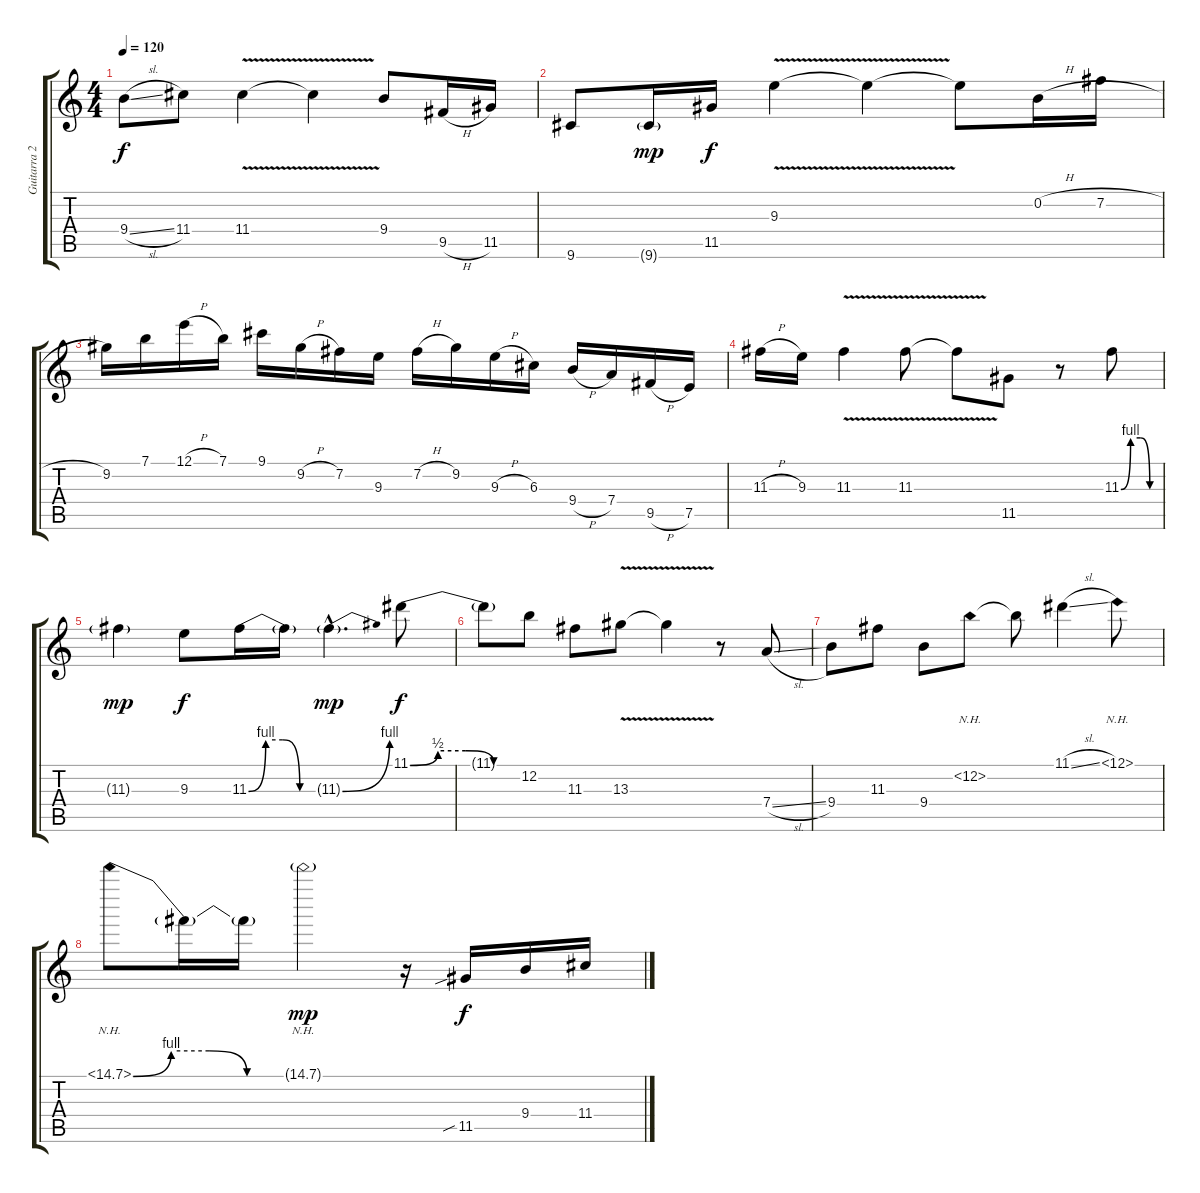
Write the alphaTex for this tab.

\track ("Guitarra 2" "Guitarra 2") {instrument overdrivenguitar}
\staff {score tabs}
\tuning (E4 B3 G3 D3 A2 E2) {hide}
\ts (4 4)
\tempo 120
\clef g2
\ks c
9.4{sl}.8{dy f} 11.4.8 11.4{v}.4 11.4{t}.4 9.4.8 9.5{h}.16 11.5.16 |
9.6.8 9.6{g}.16{dy mp} 11.5.16{dy f} 9.3{v}.4 9.3{t}.4 9.3{t}.8 0.2{h}.16 7.2{h}.16 |
9.2.16 7.1.16 12.1{h}.16 7.1.16 9.1.16 9.2{h}.16 7.2.16 9.3.16 7.2{h}.16 9.2.16 9.3{h}.16 6.3.16 9.4{h}.16 7.4.16 9.5{h}.16 7.5.16 |
11.3{h}.16 9.3.16 11.3{v}.4 11.3{v}.8 11.3{t}.8 11.5.8 r.8 11.3{be (custom 0 0 15 4 30 4 45 0 60 0)}.8 |
11.3{g}.4{dy mp} 9.3.8{dy f} 11.3{be (custom 0 0 15 4 30 4 45 0 60 0)}.16 11.3{t}.16 11.3{be (bend 0 0 60 4) g hac}.4{d dy mp} 11.1{be (custom 0 0 15 2 30 2 45 0 60 0)}.8{dy f} |
11.1{t}.8 12.2.8 11.3.8 13.3{v}.8 13.3{t}.4 r.8 7.4{sl}.8 |
9.4.8 11.3.8 9.4.8 12.2{nh}.8 12.2{t}.8 11.1{sl}.4 12.1{nh}.8 |
14.1{be (custom 0 0 15 4 30 4 45 0 60 0) nh}.8 14.1{t}.16 14.1{t}.16 14.1{nh g}.2{dy mp} r.16 11.5{sib}.16{dy f} 9.4.16 11.4.16
